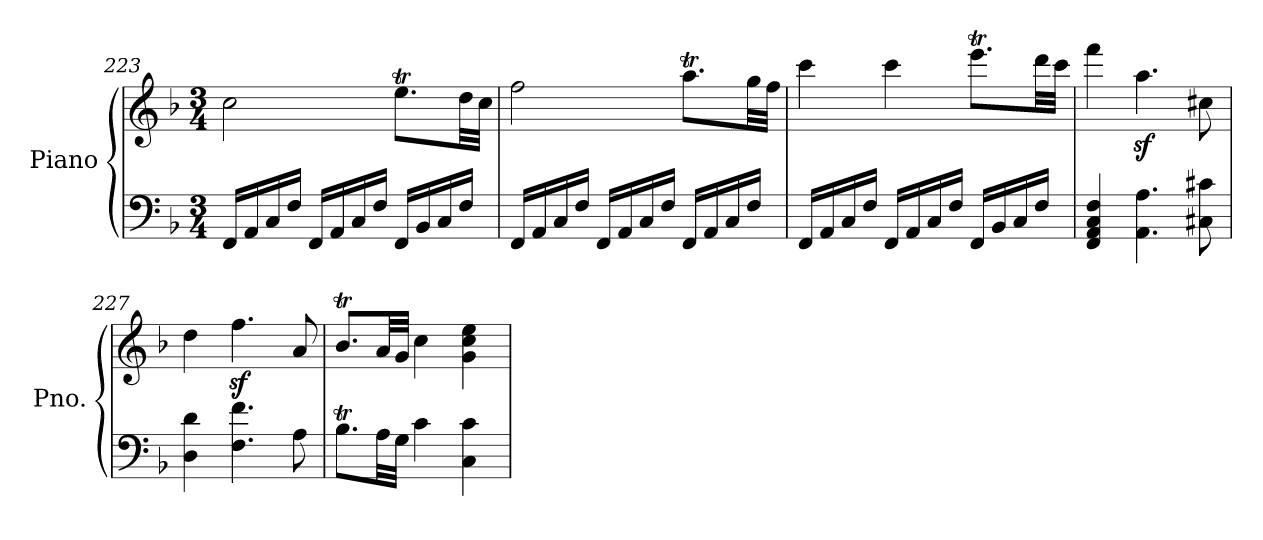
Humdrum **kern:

**kern	**kern
*part1	*part1
*staff2	*staff1
*I"Piano	*
*I'Pno.	*
*clefF4	*clefG2
*k[b-]	*k[b-]
*M3/4	*M3/4
=223	=223
16FF/LL	2cc\
16AA/	.
16C/	.
16F/JJ	.
16FF/LL	.
16AA/	.
16C/	.
16F/JJ	.
16FF/LL	8.eet\L
16BB-/	.
16C/	.
16F/JJ	32dd\LL
.	32cc\JJJ
=224	=224
16FF/LL	2ff\
16AA/	.
16C/	.
16F/JJ	.
16FF/LL	.
16AA/	.
16C/	.
16F/JJ	.
16FF/LL	8.aat\L
16AA/	.
16C/	.
16F/JJ	32gg\LL
.	32ff\JJJ
!!LO:LB:g=z
=225	=225
16FF/LL	4ccc\
16AA/	.
16C/	.
16F/JJ	.
16FF/LL	4ccc\
16AA/	.
16C/	.
16F/JJ	.
16FF/LL	8.eeet\L
16BB-/	.
16C/	.
16F/JJ	32ddd\LL
.	32ccc\JJJ
=226	=226
4FF/ 4AA/ 4C/ 4F/	4fff\
4.AA\ 4.A\	4.aaz<\
8C#X\ 8c#X\	8cc#X\
=227	=227
4D\ 4d\	4dd\
4.F\ 4.f\	4.ffz<\
8A\	8a/
=228	=228
8.B-T\L	8.b-T/L
32A\LL	32a/LL
32G\JJJ	32g/JJJ
4c\	4cc\
4C\ 4c\	4g\ 4cc\ 4ee\
=	=
*-	*-
